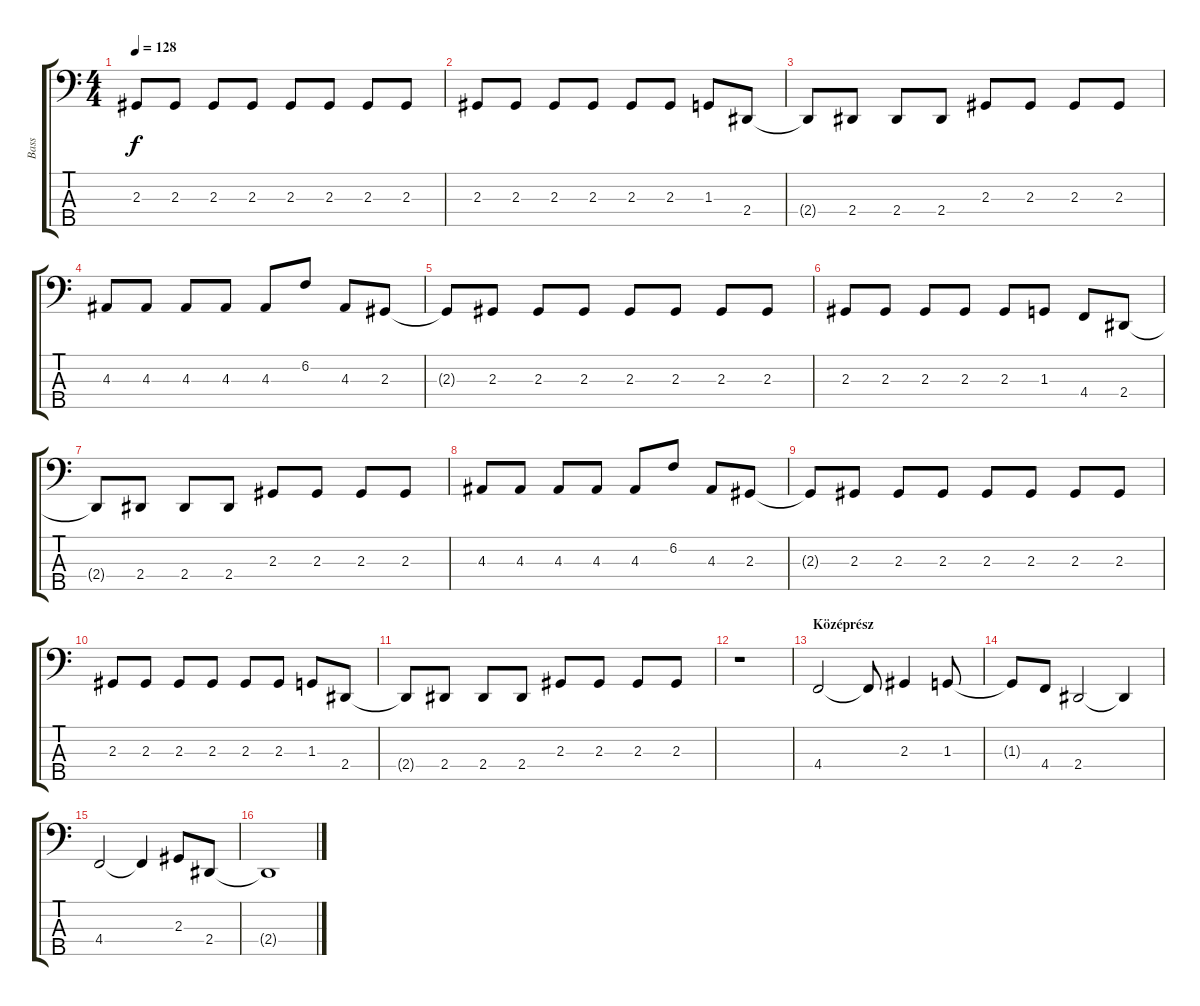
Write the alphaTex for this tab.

\track ("Bass" "Bass") {instrument electricbassfinger}
\staff {score tabs}
\tuning (E2 B1 Gb1 Db1 Ab0) {hide}
\ts (4 4)
\tempo 128
\clef f4
\ks c
2.3{t}.8{dy f} 2.3.8 2.3.8 2.3.8 2.3.8 2.3.8 2.3.8 2.3.8 |
2.3.8 2.3.8 2.3.8 2.3.8 2.3.8 2.3.8 1.3.8 2.4.8 |
2.4{t}.8 2.4.8 2.4.8 2.4.8 2.3.8 2.3.8 2.3.8 2.3.8 |
4.3.8 4.3.8 4.3.8 4.3.8 4.3.8 6.2.8 4.3.8 2.3.8 |
2.3{t}.8 2.3.8 2.3.8 2.3.8 2.3.8 2.3.8 2.3.8 2.3.8 |
2.3.8 2.3.8 2.3.8 2.3.8 2.3.8 1.3.8 4.4.8 2.4.8 |
2.4{t}.8 2.4.8 2.4.8 2.4.8 2.3.8 2.3.8 2.3.8 2.3.8 |
4.3.8 4.3.8 4.3.8 4.3.8 4.3.8 6.2.8 4.3.8 2.3.8 |
2.3{t}.8 2.3.8 2.3.8 2.3.8 2.3.8 2.3.8 2.3.8 2.3.8 |
2.3.8 2.3.8 2.3.8 2.3.8 2.3.8 2.3.8 1.3.8 2.4.8 |
2.4{t}.8 2.4.8 2.4.8 2.4.8 2.3.8 2.3.8 2.3.8 2.3.8 |
r.1 |
\section ("" "Középrész")
4.4.2 4.4{t}.8 2.3.4 1.3.8 |
1.3{t}.8 4.4.8 2.4.2 2.4{t}.4 |
4.4.2 4.4{t}.4 2.3.8 2.4.8 |
2.4{t}.1
